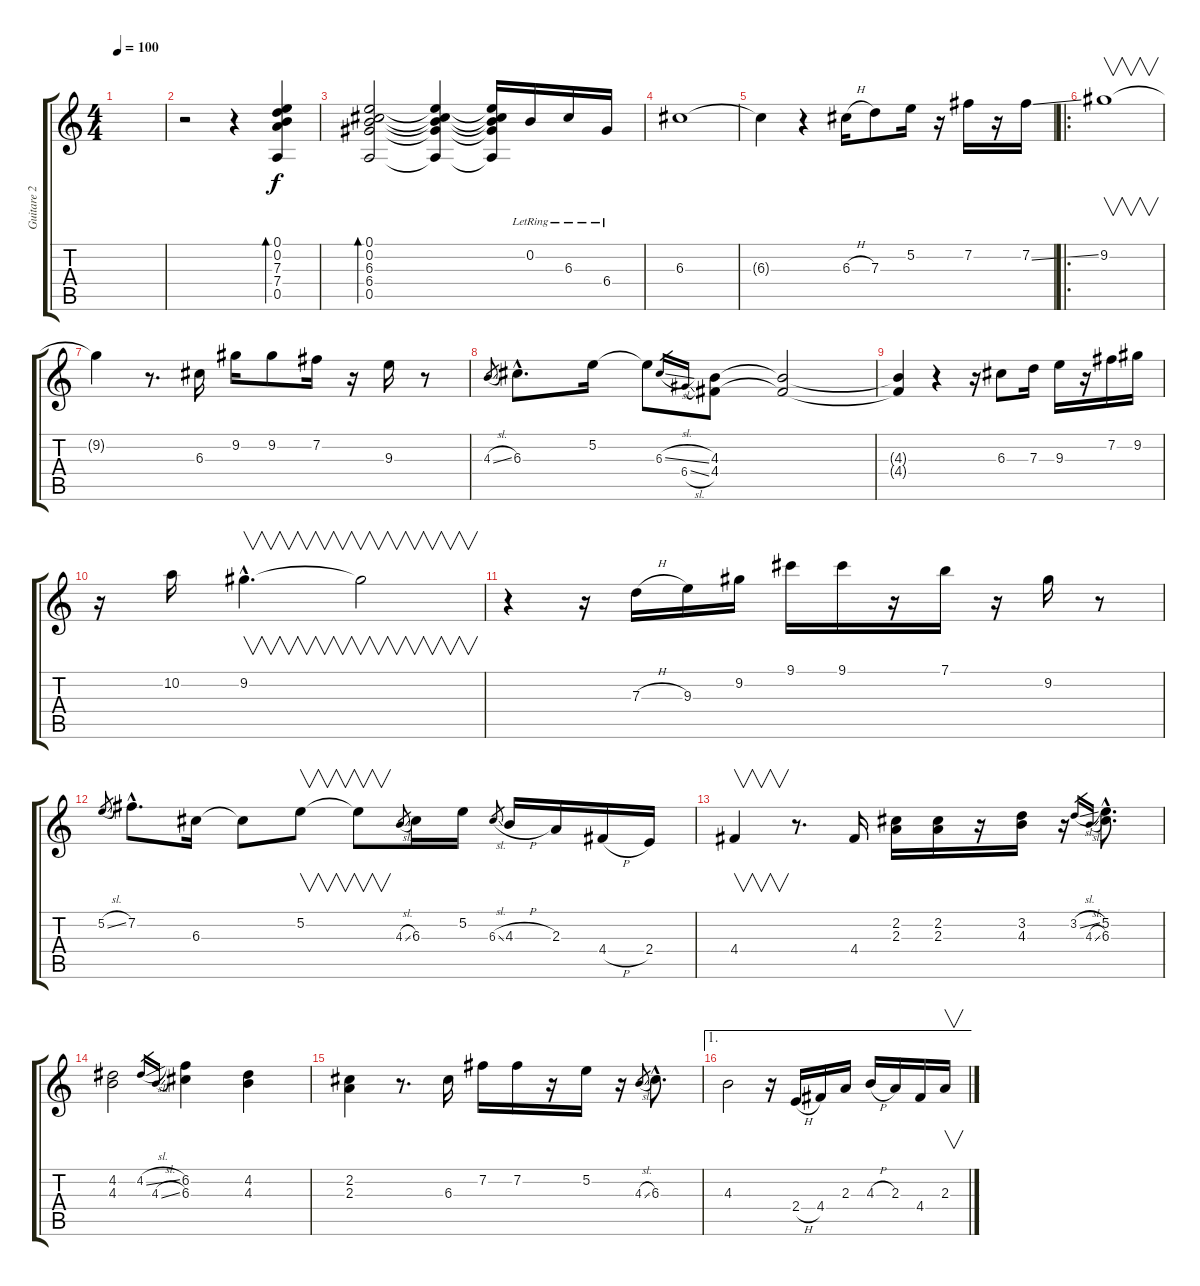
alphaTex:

\track ("Guitare 2" "Guitare 2") {instrument electricguitarjazz}
\staff {score tabs}
\tuning (E4 B3 G3 D3 A2 E2) {hide}
\ts (4 4)
\tempo 100
\clef g2
\ks c
|
r.2 r.4 (0.1 0.2 7.3 7.4 0.5).4{bd 60} |
(0.1 0.2 6.3 6.4 0.5).2{bd 60} (0.1{t} 0.2{t} 6.3{t} 6.4{t} 0.5{t}).4 (0.1{t} 0.2{t} 6.3{t} 6.4{t} 0.5{t}).16 0.2{lr}.16 6.3{lr}.16 6.4{lr}.16 |
6.3.1 |
6.3{t}.4 r.4 6.3{h}.16 7.3.8 5.2.16 r.16 7.2.16 r.16 7.2{ss}.16 |
\ro
9.2.1{v} |
9.2{t}.4 r.8{d} 6.3.16 9.2.16 9.2.8 7.2.16 r.16 9.3.16 r.8 |
4.3{sl}.8{gr} 6.3{hac}.8{d} 5.2.16 5.2{t}.8 6.3{sl}.16{gr} 6.4{sl}.16{gr} (4.3 4.4).8 (4.3{t} 4.4{t}).2 |
(4.3{t} 4.4{t}).4 r.4 r.16 6.3.8 7.3.16 9.3.16 r.16 7.2.16 9.2.16 |
r.16 10.2.16 9.2{hac}.4{v d} 9.2{t}.2{v} |
r.4 r.16 7.3{h}.16 9.3.16 9.2.16 9.1.16 9.1.16 r.16 7.1.16 r.16 9.2.16 r.8 |
5.2{sl}.8{gr} 7.2{hac}.8{d} 6.3.16 6.3{t}.8 5.2.8{v} 5.2{t}.8{v} 4.3{sl}.8{gr} 6.3.16 5.2.16 6.3{sl}.8{gr} 4.3{h}.16 2.3.16 4.4{h}.16 2.4.16 |
4.4.4{v} r.8{d} 4.4.16 (2.2 2.3).16 (2.2 2.3).16 r.16 (3.2 4.3).16 r.16 3.2{sl}.16{gr} 4.3{sl}.16{gr} (5.2{hac} 6.3{hac}).8{d} |
(4.2 4.3).2 4.2{sl}.16{gr} 4.3{sl}.16{gr} (6.2 6.3).4 (4.2 4.3).4 |
(2.2 2.3).4 r.8{d} 6.3.16 7.2.16 7.2.16 r.16 5.2.16 r.16 4.3{sl}.8{gr} 6.3{hac}.8{d} |
\ae 1
4.3.2 r.16 2.4{h}.16 4.4.16 2.3.16 4.3{h}.16 2.3.16 4.4.16 2.3.16{v}
